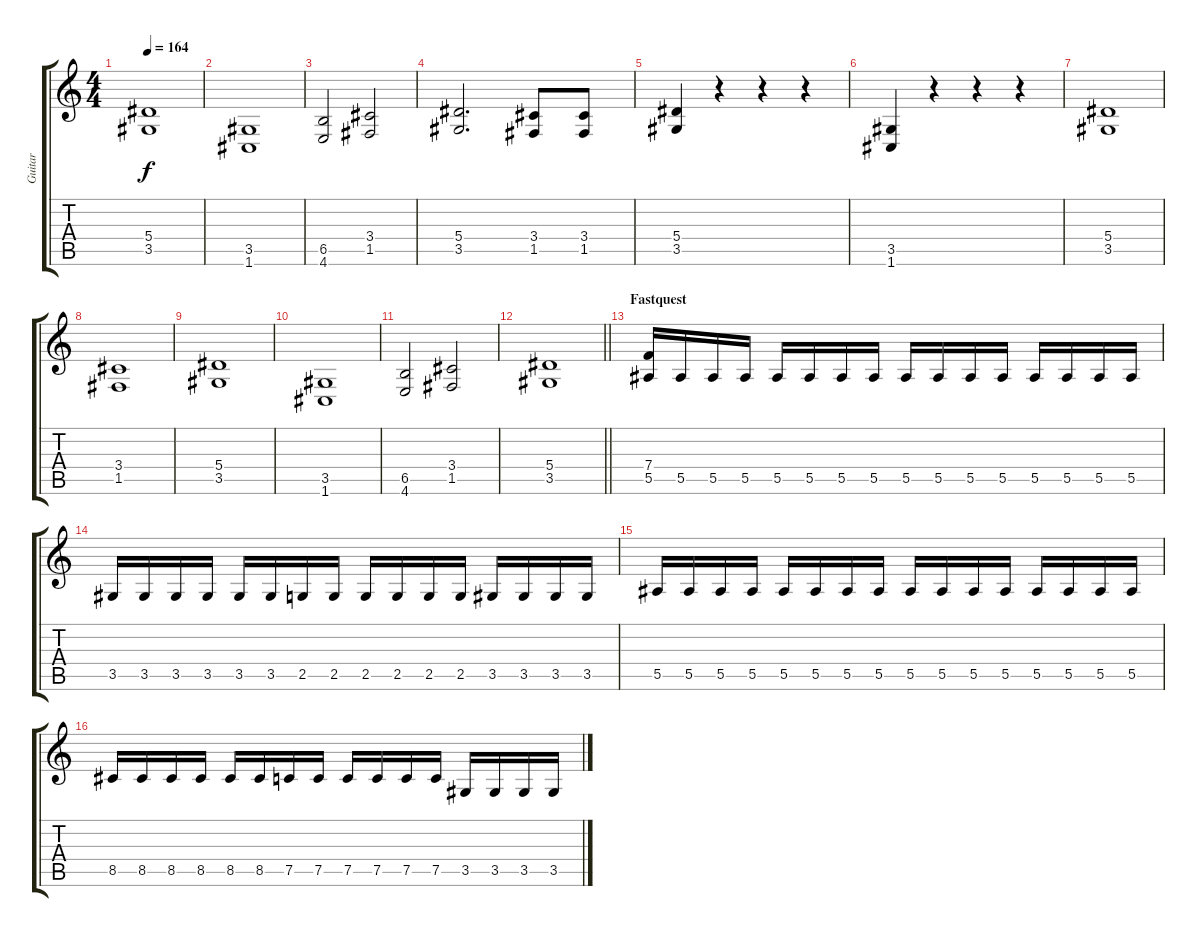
\track ("Guitar" "Guitar") {instrument distortionguitar}
\staff {score tabs}
\tuning (C4 G3 Eb3 Bb2 F2 C2) {hide}
\ts (4 4)
\tempo 164
\clef g2
\ks c
(5.4 3.5).1{dy f} |
(3.5 1.6).1 |
(6.5 4.6).2 (3.4 1.5).2 |
(5.4 3.5).2{d} (3.4 1.5).8 (3.4 1.5).8 |
(5.4 3.5).4 r.4 r.4 r.4 |
(3.5 1.6).4 r.4 r.4 r.4 |
(5.4 3.5).1 |
(3.4 1.5).1 |
(5.4 3.5).1 |
(3.5 1.6).1 |
(6.5 4.6).2 (3.4 1.5).2 |
\barLineRight lightlight
(5.4 3.5).1 |
\section ("" "Fastquest")
(7.4 5.5).16 5.5.16 5.5.16 5.5.16 5.5.16 5.5.16 5.5.16 5.5.16 5.5.16 5.5.16 5.5.16 5.5.16 5.5.16 5.5.16 5.5.16 5.5.16 |
3.5.16 3.5.16 3.5.16 3.5.16 3.5.16 3.5.16 2.5.16 2.5.16 2.5.16 2.5.16 2.5.16 2.5.16 3.5.16 3.5.16 3.5.16 3.5.16 |
5.5.16 5.5.16 5.5.16 5.5.16 5.5.16 5.5.16 5.5.16 5.5.16 5.5.16 5.5.16 5.5.16 5.5.16 5.5.16 5.5.16 5.5.16 5.5.16 |
8.5.16 8.5.16 8.5.16 8.5.16 8.5.16 8.5.16 7.5.16 7.5.16 7.5.16 7.5.16 7.5.16 7.5.16 3.5.16 3.5.16 3.5.16 3.5.16
